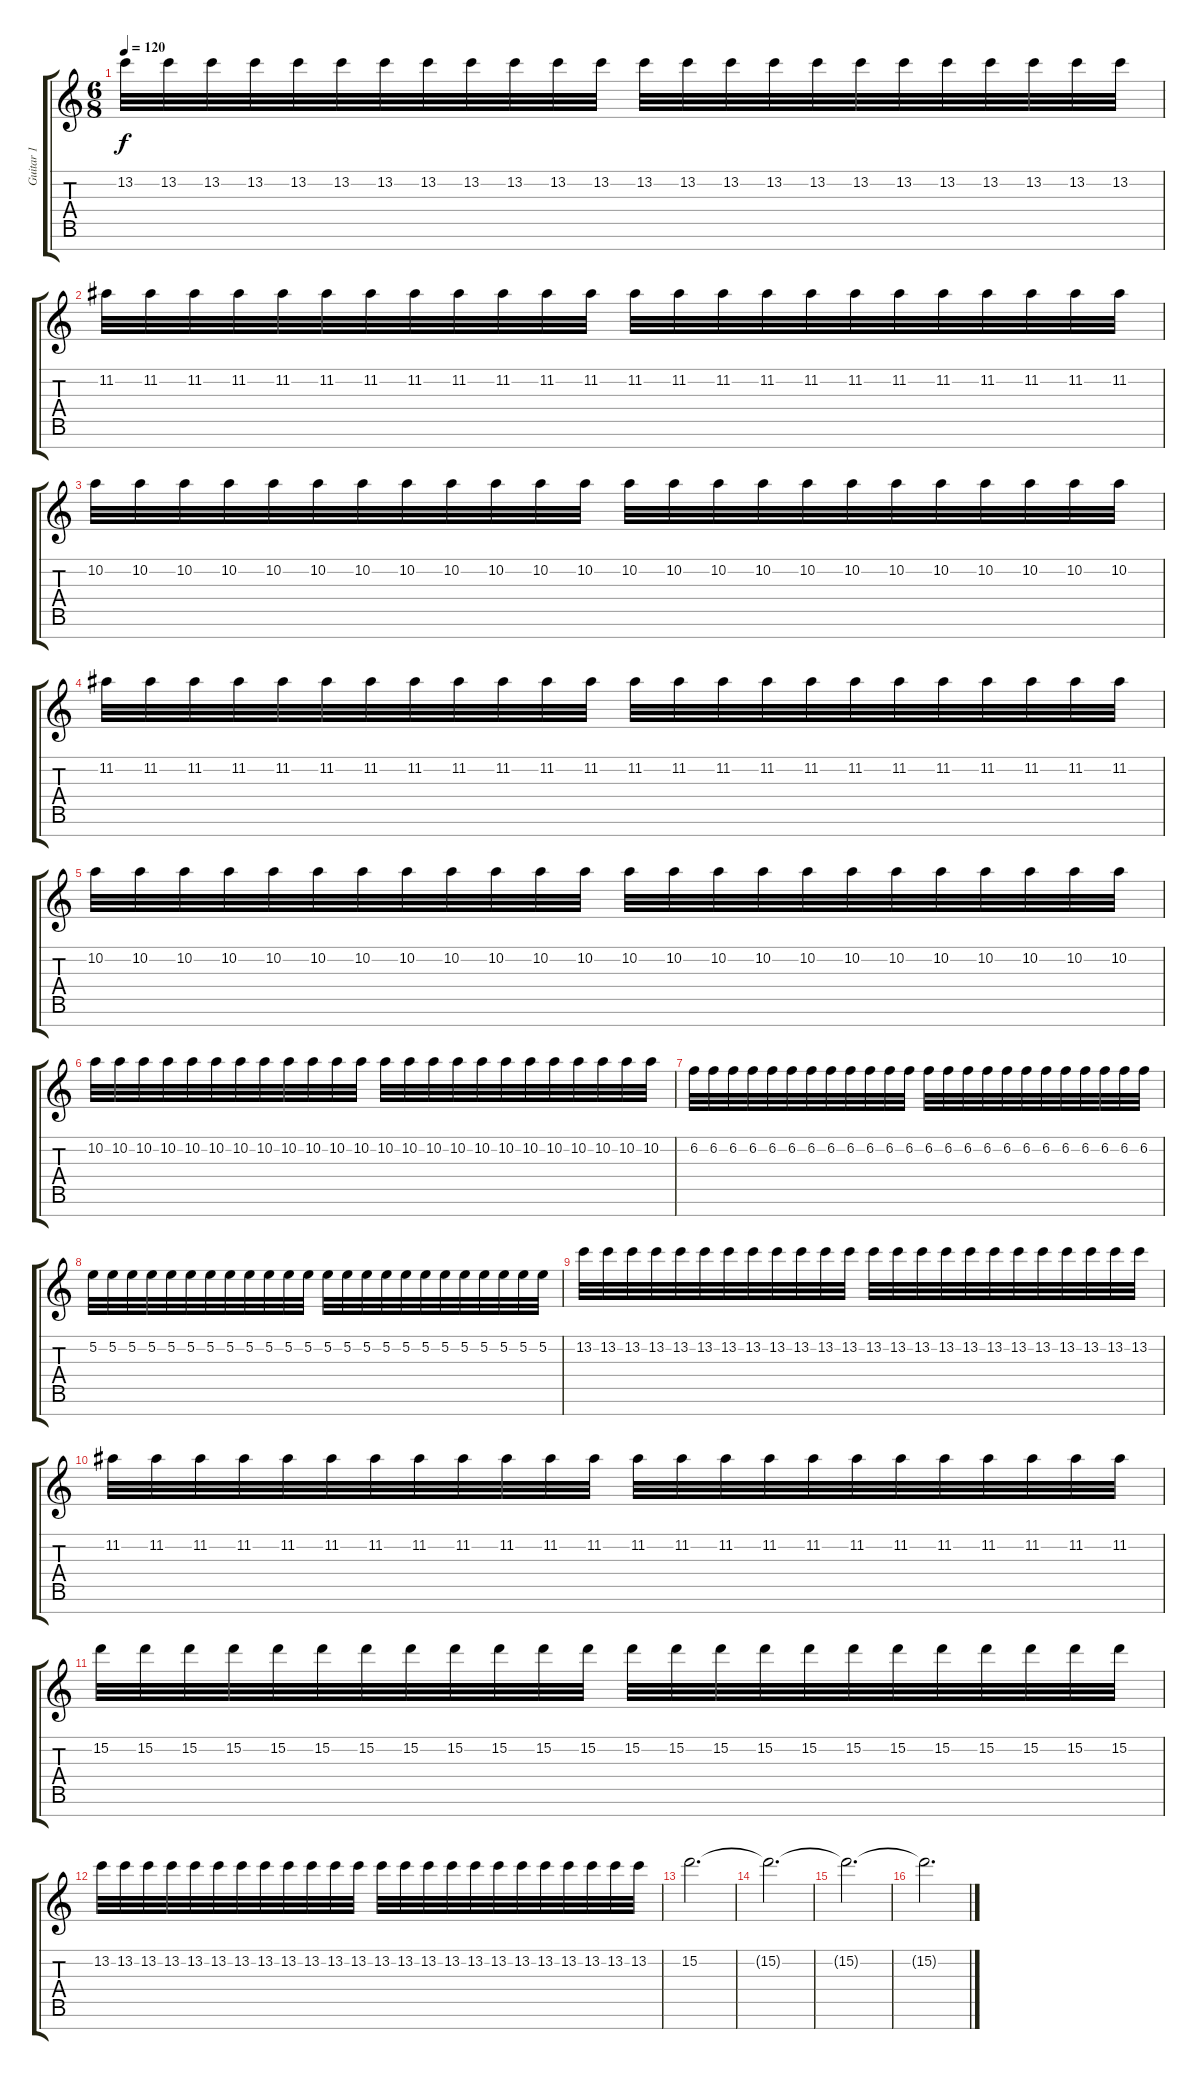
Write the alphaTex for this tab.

\track ("Guitar 1" "Guitar 1") {instrument electricguitarjazz}
\staff {score tabs}
\tuning (E4 B3 G3 D3 A2 E2 B1) {hide}
\ts (6 8)
\tempo 120
\clef g2
\ks c
13.2.32{dy f volume 16} 13.2.32 13.2.32 13.2.32 13.2.32 13.2.32 13.2.32 13.2.32 13.2.32 13.2.32 13.2.32 13.2.32 13.2.32 13.2.32 13.2.32 13.2.32 13.2.32 13.2.32 13.2.32 13.2.32 13.2.32 13.2.32 13.2.32 13.2.32 |
11.2.32 11.2.32 11.2.32 11.2.32 11.2.32 11.2.32 11.2.32 11.2.32 11.2.32 11.2.32 11.2.32 11.2.32 11.2.32 11.2.32 11.2.32 11.2.32 11.2.32 11.2.32 11.2.32 11.2.32 11.2.32 11.2.32 11.2.32 11.2.32 |
10.2.32 10.2.32 10.2.32 10.2.32 10.2.32 10.2.32 10.2.32 10.2.32 10.2.32 10.2.32 10.2.32 10.2.32 10.2.32 10.2.32 10.2.32 10.2.32 10.2.32 10.2.32 10.2.32 10.2.32 10.2.32 10.2.32 10.2.32 10.2.32 |
11.2.32 11.2.32 11.2.32 11.2.32 11.2.32 11.2.32 11.2.32 11.2.32 11.2.32 11.2.32 11.2.32 11.2.32 11.2.32 11.2.32 11.2.32 11.2.32 11.2.32 11.2.32 11.2.32 11.2.32 11.2.32 11.2.32 11.2.32 11.2.32 |
10.2.32 10.2.32 10.2.32 10.2.32 10.2.32 10.2.32 10.2.32 10.2.32 10.2.32 10.2.32 10.2.32 10.2.32 10.2.32 10.2.32 10.2.32 10.2.32 10.2.32 10.2.32 10.2.32 10.2.32 10.2.32 10.2.32 10.2.32 10.2.32 |
10.2.32 10.2.32 10.2.32 10.2.32 10.2.32 10.2.32 10.2.32 10.2.32 10.2.32 10.2.32 10.2.32 10.2.32 10.2.32 10.2.32 10.2.32 10.2.32 10.2.32 10.2.32 10.2.32 10.2.32 10.2.32 10.2.32 10.2.32 10.2.32 |
6.2.32 6.2.32 6.2.32 6.2.32 6.2.32 6.2.32 6.2.32 6.2.32 6.2.32 6.2.32 6.2.32 6.2.32 6.2.32 6.2.32 6.2.32 6.2.32 6.2.32 6.2.32 6.2.32 6.2.32 6.2.32 6.2.32 6.2.32 6.2.32 |
5.2.32 5.2.32 5.2.32 5.2.32 5.2.32 5.2.32 5.2.32 5.2.32 5.2.32 5.2.32 5.2.32 5.2.32 5.2.32 5.2.32 5.2.32 5.2.32 5.2.32 5.2.32 5.2.32 5.2.32 5.2.32 5.2.32 5.2.32 5.2.32 |
13.2.32 13.2.32 13.2.32 13.2.32 13.2.32 13.2.32 13.2.32 13.2.32 13.2.32 13.2.32 13.2.32 13.2.32 13.2.32 13.2.32 13.2.32 13.2.32 13.2.32 13.2.32 13.2.32 13.2.32 13.2.32 13.2.32 13.2.32 13.2.32 |
11.2.32 11.2.32 11.2.32 11.2.32 11.2.32 11.2.32 11.2.32 11.2.32 11.2.32 11.2.32 11.2.32 11.2.32 11.2.32 11.2.32 11.2.32 11.2.32 11.2.32 11.2.32 11.2.32 11.2.32 11.2.32 11.2.32 11.2.32 11.2.32 |
15.2.32 15.2.32 15.2.32 15.2.32 15.2.32 15.2.32 15.2.32 15.2.32 15.2.32 15.2.32 15.2.32 15.2.32 15.2.32 15.2.32 15.2.32 15.2.32 15.2.32 15.2.32 15.2.32 15.2.32 15.2.32 15.2.32 15.2.32 15.2.32 |
13.2.32 13.2.32 13.2.32 13.2.32 13.2.32 13.2.32 13.2.32 13.2.32 13.2.32 13.2.32 13.2.32 13.2.32 13.2.32 13.2.32 13.2.32 13.2.32 13.2.32 13.2.32 13.2.32 13.2.32 13.2.32 13.2.32 13.2.32 13.2.32 |
15.2.2{d} |
15.2{t}.2{d} |
15.2{t}.2{d} |
15.2{t}.2{d}
